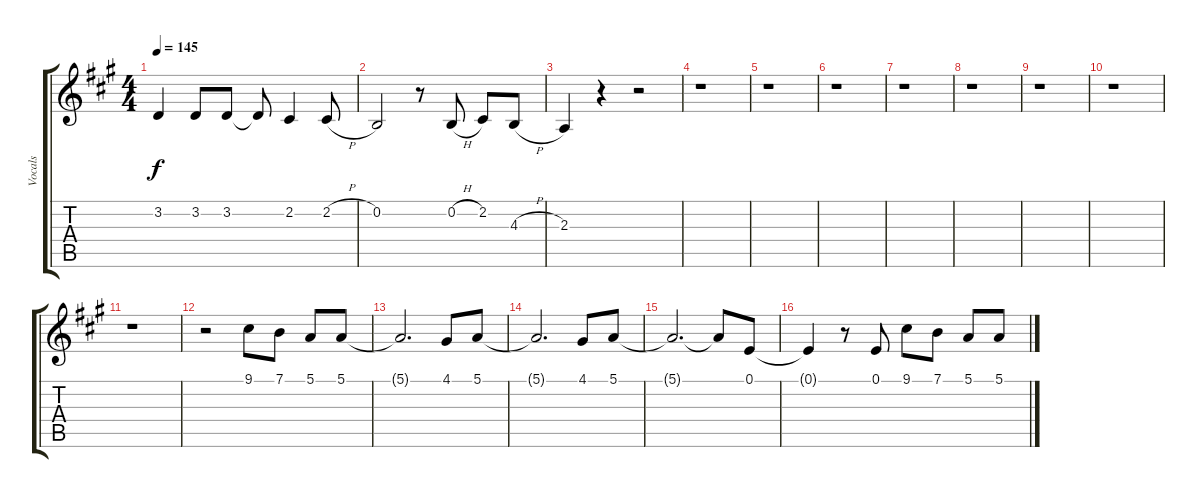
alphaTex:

\track ("Vocals" "Vocals") {instrument altosax}
\staff {score tabs}
\tuning (E4 B3 G3 D3 A2 E2) {hide}
\ts (4 4)
\tempo 145
\clef g2
\ks a
3.2.4{dy f} 3.2.8 3.2.8 3.2{t}.8 2.2.4 2.2{h}.8 |
0.2.2 r.8 0.2{h}.8 2.2.8 4.3{h}.8 |
2.3.4 r.4 r.2 |
r.1 |
r.1 |
r.1 |
r.1 |
r.1 |
r.1 |
r.1 |
r.1 |
r.2 9.1.8 7.1.8 5.1.8 5.1.8 |
5.1{t}.2{d} 4.1.8 5.1.8 |
5.1{t}.2{d} 4.1.8 5.1.8 |
5.1{t}.2{d} 5.1{t}.8 0.1.8 |
0.1{t}.4 r.8 0.1.8 9.1.8 7.1.8 5.1.8 5.1.8
